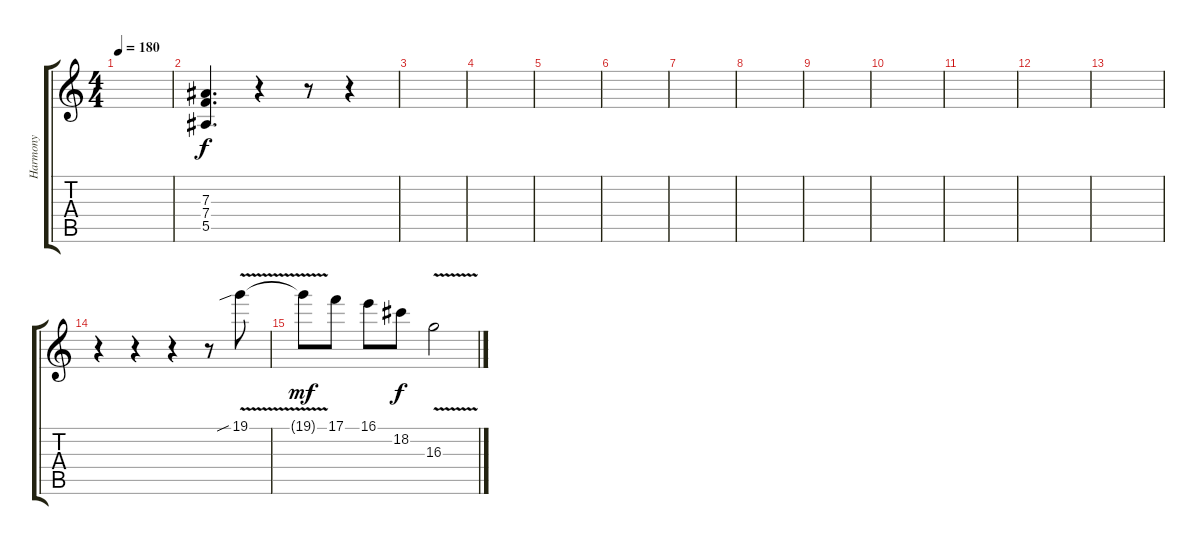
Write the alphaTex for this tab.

\track ("Harmony" "Harmony") {instrument distortionguitar}
\staff {score tabs}
\tuning (C4 G3 Eb3 Bb2 F2 C2) {hide}
\ts (4 4)
\tempo 180
\clef g2
\ks c
|
(7.3 7.4 5.5).4{d} r.4 r.8 r.4 |
|
|
|
|
|
|
|
|
|
|
|
r.4 r.4 r.4 r.8 19.1{v sib}.8 |
19.1{t}.8{dy mf} 17.1.8 16.1.8 18.2.8{dy f} 16.3{v}.2
